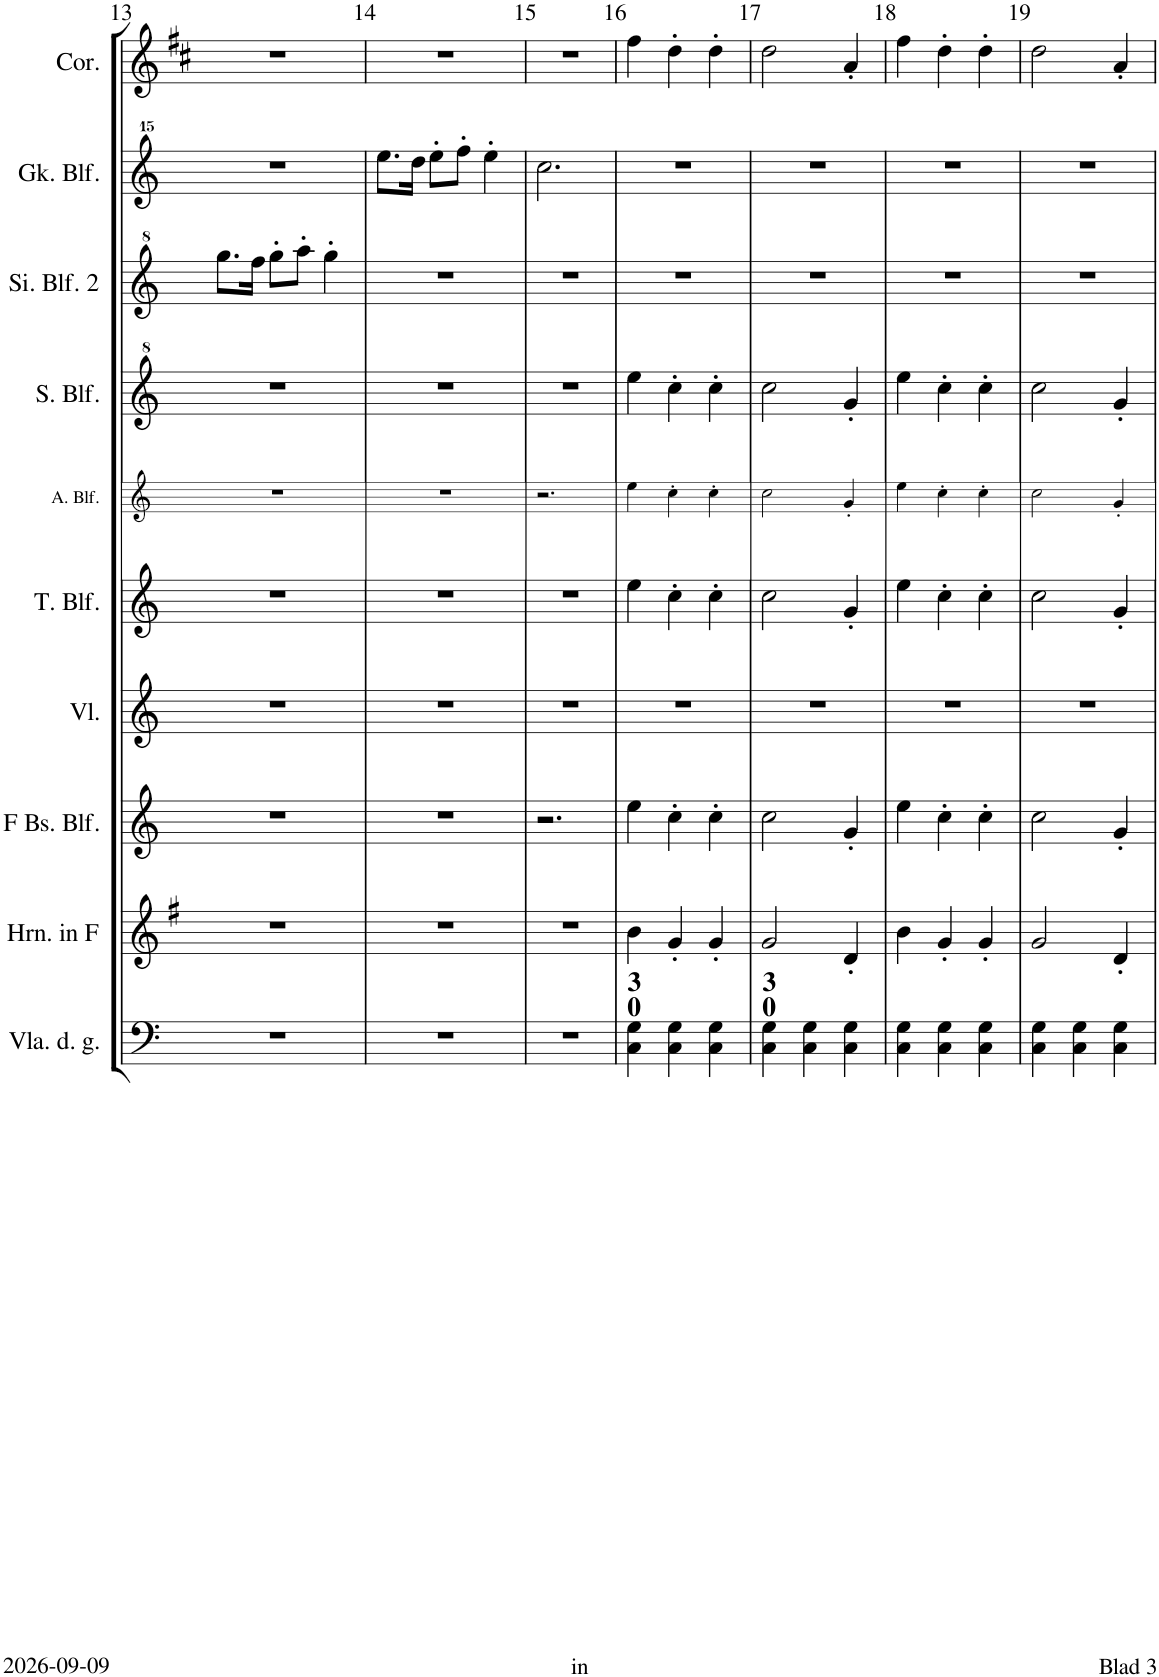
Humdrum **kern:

**kern	**kern	**kern	**kern	**kern	**kern	**kern	**kern	**kern	**kern
*part10	*part9	*part8	*part7	*part6	*part5	*part4	*part3	*part2	*part1
*staff10	*staff9	*staff8	*staff7	*staff6	*staff5	*staff4	*staff3	*staff2	*staff1
*I"Strijkers	*I"Hoorn in F	*I"F Bas-blokfluit	*I"Viool	*I"Tenor-blokfluit	*I"Alt-blokfluit	*I"Sopraan-blokfluit	*I"Sopranino-blokfluit 2	*I"Garklein/kleine sopranino-blokfluit	*I"Cornet in Bes
*	*I'Hrn. in F	*I'F Bs. Blf.	*I'Vl.	*I'T. Blf.	*I'A. Blf.	*I'S. Blf.	*I'Si. Blf. 2	*I'Gk. Blf.	*I'Cor.
!!LO:PB:g=z
*clefF4	*clefG2	*clefG2	*clefG2	*clefG2	*clefG2	*clefG^2	*clefG^2	*clefG^^2	*clefG2
*	*Trd4c7	*	*	*	*	*	*	*	*Trd1c2
*k[]	*k[f#]	*k[]	*k[]	*k[]	*k[]	*k[]	*k[]	*k[]	*k[f#c#]
*M3/4	*M3/4	*M3/4	*M3/4	*M3/4	*M3/4	*M3/4	*M3/4	*M3/4	*M3/4
=13	=13	=13	=13	=13	=13	=13	=13	=13	=13
2.r	2.r	2.r	2.r	2.r	2.r	2.r	8.ggg\L	2.r	2.r
.	.	.	.	.	.	.	16fff\Jk	.	.
.	.	.	.	.	.	.	8ggg'\L	.	.
.	.	.	.	.	.	.	8aaa'\J	.	.
.	.	.	.	.	.	.	4ggg'\	.	.
=14	=14	=14	=14	=14	=14	=14	=14	=14	=14
2.r	2.r	2.r	2.r	2.r	2.r	2.r	2.r	8.eeee\L	2.r
.	.	.	.	.	.	.	.	16dddd\Jk	.
.	.	.	.	.	.	.	.	8eeee'\L	.
.	.	.	.	.	.	.	.	8ffff'\J	.
.	.	.	.	.	.	.	.	4eeee'\	.
=15	=15	=15	=15	=15	=15	=15	=15	=15	=15
2.r	2.r	2.r	2.r	2.r	2.r	2.r	2.r	2.cccc\	2.r
=16	=16	=16	=16	=16	=16	=16	=16	=16	=16
4C\ 4G\	4b\	4ee\	2.r	4ee\	4ee\	4eee\	2.r	2.r	4ff#\
4C\ 4G\	4g'/	4cc'\	.	4cc'\	4cc'\	4ccc'\	.	.	4dd'\
4C\ 4G\	4g'/	4cc'\	.	4cc'\	4cc'\	4ccc'\	.	.	4dd'\
=17	=17	=17	=17	=17	=17	=17	=17	=17	=17
4C\ 4G\	2g/	2cc\	2.r	2cc\	2cc\	2ccc\	2.r	2.r	2dd\
4C\ 4G\	.	.	.	.	.	.	.	.	.
4C\ 4G\	4d'/	4g'/	.	4g'/	4g'/	4gg'/	.	.	4a'/
=18	=18	=18	=18	=18	=18	=18	=18	=18	=18
4C\ 4G\	4b\	4ee\	2.r	4ee\	4ee\	4eee\	2.r	2.r	4ff#\
4C\ 4G\	4g'/	4cc'\	.	4cc'\	4cc'\	4ccc'\	.	.	4dd'\
4C\ 4G\	4g'/	4cc'\	.	4cc'\	4cc'\	4ccc'\	.	.	4dd'\
=19	=19	=19	=19	=19	=19	=19	=19	=19	=19
4C\ 4G\	2g/	2cc\	2.r	2cc\	2cc\	2ccc\	2.r	2.r	2dd\
4C\ 4G\	.	.	.	.	.	.	.	.	.
4C\ 4G\	4d'/	4g'/	.	4g'/	4g'/	4gg'/	.	.	4a'/
=	=	=	=	=	=	=	=	=	=
*-	*-	*-	*-	*-	*-	*-	*-	*-	*-
